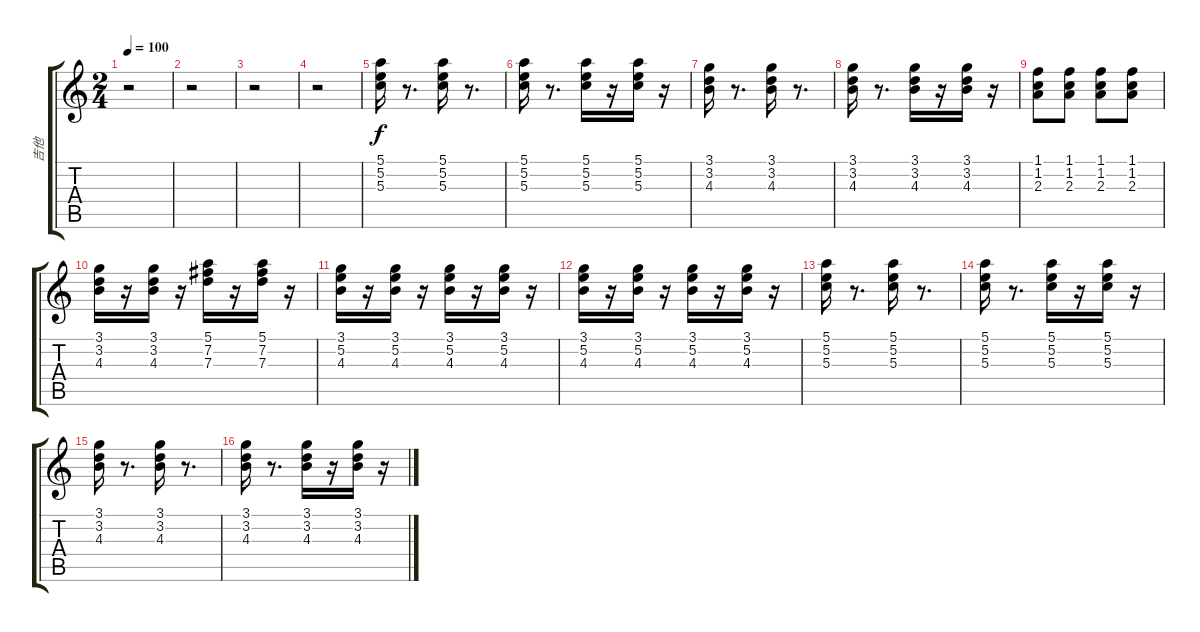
\track ("吉他" "吉他") {instrument acousticguitarsteel}
\staff {score tabs}
\tuning (E4 B3 G3 D3 A2 E2) {hide}
\ts (2 4)
\tempo 100
\clef g2
\ks c
r.2{dy f} |
r.2 |
r.2 |
r.2 |
(5.1 5.2 5.3).16 r.8{d} (5.1 5.2 5.3).16 r.8{d} |
(5.1 5.2 5.3).16 r.8{d} (5.1 5.2 5.3).16 r.16 (5.1 5.2 5.3).16 r.16 |
(3.1 3.2 4.3).16 r.8{d} (3.1 3.2 4.3).16 r.8{d} |
(3.1 3.2 4.3).16 r.8{d} (3.1 3.2 4.3).16 r.16 (3.1 3.2 4.3).16 r.16 |
(1.1 1.2 2.3).8 (1.1 1.2 2.3).8 (1.1 1.2 2.3).8 (1.1 1.2 2.3).8 |
(3.1 3.2 4.3).16 r.16 (3.1 3.2 4.3).16 r.16 (5.1 7.2 7.3).16 r.16 (5.1 7.2 7.3).16 r.16 |
(3.1 5.2 4.3).16 r.16 (3.1 5.2 4.3).16 r.16 (3.1 5.2 4.3).16 r.16 (3.1 5.2 4.3).16 r.16 |
(3.1 5.2 4.3).16 r.16 (3.1 5.2 4.3).16 r.16 (3.1 5.2 4.3).16 r.16 (3.1 5.2 4.3).16 r.16 |
(5.1 5.2 5.3).16 r.8{d} (5.1 5.2 5.3).16 r.8{d} |
(5.1 5.2 5.3).16 r.8{d} (5.1 5.2 5.3).16 r.16 (5.1 5.2 5.3).16 r.16 |
(3.1 3.2 4.3).16 r.8{d} (3.1 3.2 4.3).16 r.8{d} |
(3.1 3.2 4.3).16 r.8{d} (3.1 3.2 4.3).16 r.16 (3.1 3.2 4.3).16 r.16
